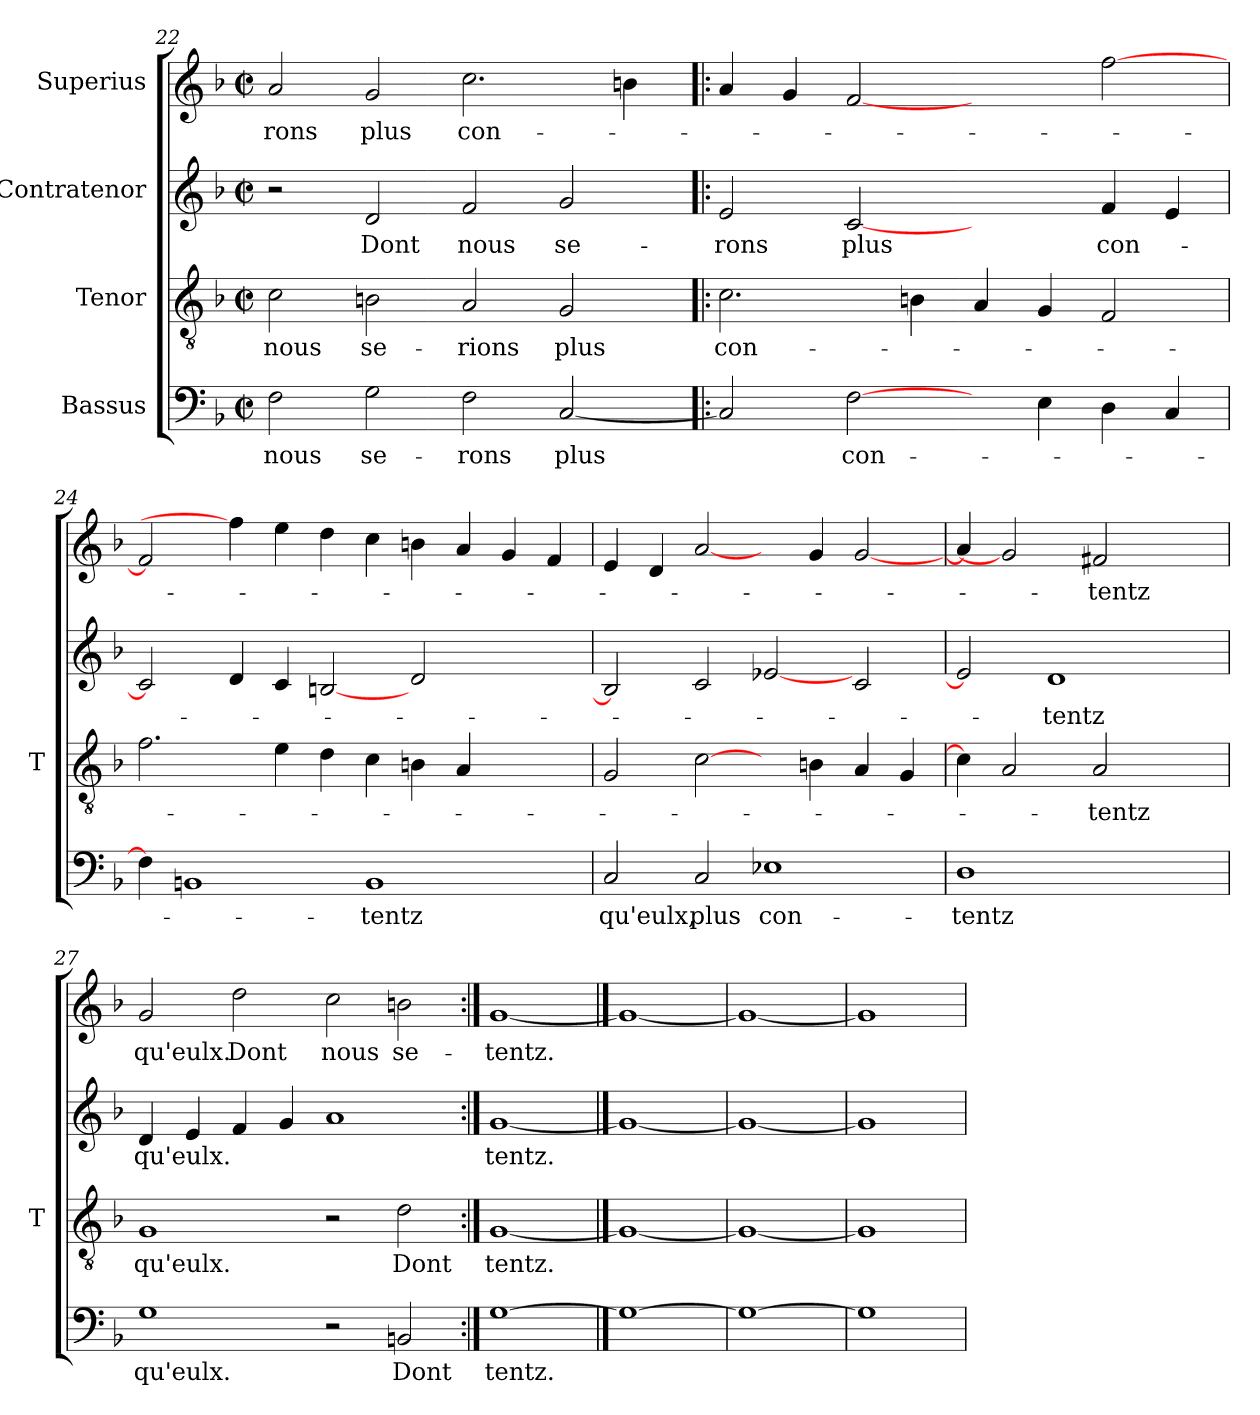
**kern	**text	**kern	**text	**kern	**text	**kern	**text
*part4	*part4	*part3	*part3	*part2	*part2	*part1	*part1
*staff4	*staff4	*staff3	*staff3	*staff2	*staff2	*staff1	*staff1
*I"Bassus	*	*I"Tenor	*	*I"Contratenor	*	*I"Superius	*
*	*	*I'T	*	*	*	*	*
!!LO:PB:g=z
*clefF4	*	*clefGv2	*	*clefG2	*	*clefG2	*
*k[b-]	*	*k[b-]	*	*k[b-]	*	*k[b-]	*
*F:	*	*F:	*	*F:	*	*F:	*
*M2/2	*	*M2/2	*	*M2/2	*	*M2/2	*
*met(c|)	*	*met(c|)	*	*met(c|)	*	*met(c|)	*
=22	=22	=22	=22	=22	=22	=22	=22
2F	-nous	2c	-nous	2r	.	2a	-rons
2G	se-	2Bn	se-	2d	-Dont	2g	-plus
2F	-rons	2A	-rions	2f	-nous	2.cc	con-
[2C	-plus	2G	-plus	2g	se-	.	.
.	.	.	.	.	.	4b	.
=23!|:	=23!|:	=23!|:	=23!|:	=23!|:	=23!|:	=23!|:	=23!|:
2C]	.	2.c	con-	2e	-rons	4a	.
.	.	.	.	.	.	4g	.
[2F	con-	.	.	[2c	-plus	[2f	.
.	.	4Bn	.	.	.	.	.
4ryy	.	4A	.	2ryy	.	2ryy	.
4E	.	4G	.	.	.	.	.
4D	.	2F	.	4f	con-	[2ff	.
4C	.	.	.	4e	.	.	.
=24	=24	=24	=24	=24	=24	=24	=24
4F]	.	2.f	.	2c]	.	2f]	.
1BB	.	.	.	.	.	.	.
.	.	.	.	4d	.	4ff]	.
.	.	4e	.	4c	.	4ee	.
.	.	4d	.	[2B	.	4dd	.
1BB	-tentz	4c	.	.	.	4cc	.
.	.	4Bn	.	2d	.	4b	.
.	.	4A	.	.	.	4a	.
.	.	2ryy	.	2ryy	.	4g	.
4ryy	.	.	.	.	.	4f	.
=25	=25	=25	=25	=25	=25	=25	=25
2C	-qu'eulx,	2G	.	2B]	.	4e	.
.	.	.	.	.	.	4d	.
2C	-plus	[2c	.	2c	.	[2a	.
1E-X	con-	4ryy	.	[2e-X	.	4ryy	.
.	.	4Bn	.	.	.	4g	.
.	.	4A	.	2c	.	[2g	.
.	.	4G	.	.	.	.	.
=26	=26	=26	=26	=26	=26	=26	=26
1D	-tentz	4c]	.	2e-]	.	4a]	.
.	.	2A	.	.	.	2g]	.
.	.	.	.	1d	-tentz	.	.
.	.	2A	-tentz	.	.	2f#X	-tentz
2ryy	.	.	.	.	.	.	.
.	.	4ryy	.	.	.	4ryy	.
=27	=27	=27	=27	=27	=27	=27	=27
1G	-qu'eulx.	1G	-qu'eulx.	4d	-qu'eulx.	2g	-qu'eulx.
.	.	.	.	4e	.	.	.
.	.	.	.	4f	.	2dd	-Dont
.	.	.	.	4g	.	.	.
2r	.	2r	.	1a	.	2cc	-nous
2BB	-Dont	2d	-Dont	.	.	2b	se-
=28:|!	=28:|!	=28:|!	=28:|!	=28:|!	=28:|!	=28:|!	=28:|!
[1G	-tentz.	[1G	-tentz.	[1g	-tentz.	[1g	-tentz.
==29	==29	==29	==29	==29	==29	==29	==29
1G_	.	1G_	.	1g_	.	1g_	.
=30	=30	=30	=30	=30	=30	=30	=30
1G_	.	1G_	.	1g_	.	1g_	.
=31	=31	=31	=31	=31	=31	=31	=31
1G]	.	1G]	.	1g]	.	1g]	.
=	=	=	=	=	=	=	=
*-	*-	*-	*-	*-	*-	*-	*-
